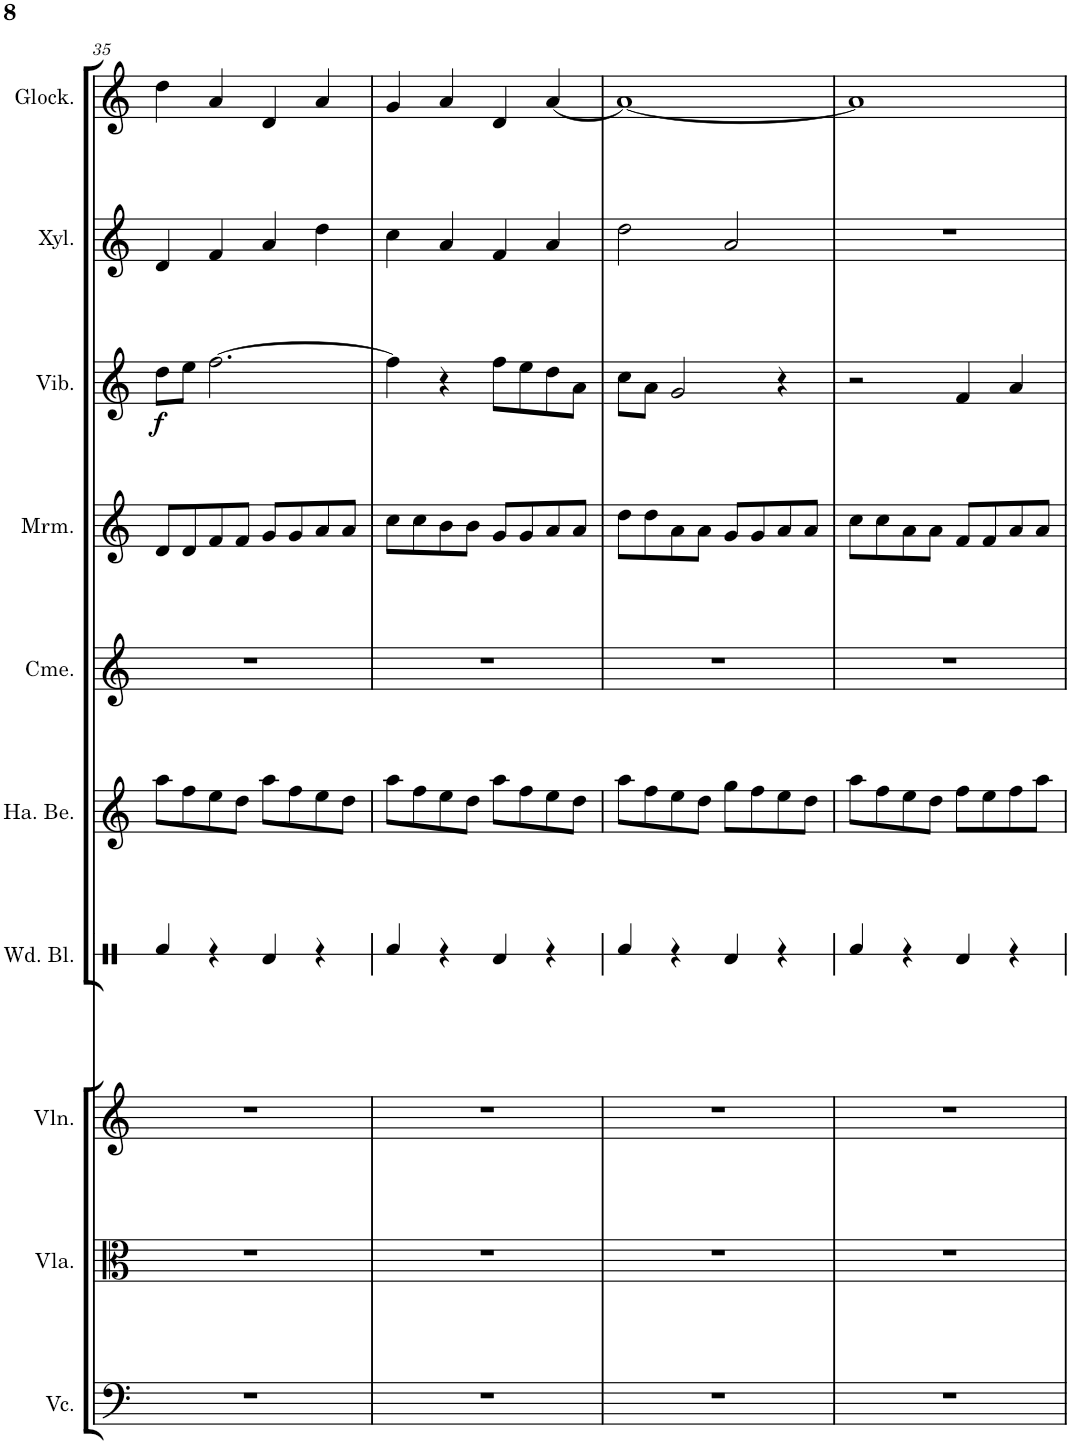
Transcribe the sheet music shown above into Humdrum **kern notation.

**kern	**kern	**kern	**kern	**kern	**kern	**kern	**kern	**dynam	**kern	**kern
*part10	*part9	*part8	*part7	*part6	*part5	*part4	*part3	*part3	*part2	*part1
*staff10	*staff9	*staff8	*staff7	*staff6	*staff5	*staff4	*staff3	*staff3	*staff2	*staff1
*I"大提琴	*I"中提琴	*I"小提琴	*I"盒棒	*I"手摇铃	*I"管钟	*I"马林巴琴	*I"颤音琴	*	*I"木琴	*I"钟琴
!!LO:PB:g=z
*clefF4	*clefC3	*clefG2	*clefX	*clefG2	*clefG2	*clefG2	*clefG2	*	*clefG2	*clefG2
*	*	*	*	*Trd-7c-12	*	*	*	*	*Trd-7c-12	*Trd-14c-24
*k[]	*k[]	*k[]	*k[]	*k[]	*k[]	*k[]	*k[]	*	*k[]	*k[]
*M4/4	*M4/4	*M4/4	*M4/4	*M4/4	*M4/4	*M4/4	*M4/4	*	*M4/4	*M4/4
=35	=35	=35	=35	=35	=35	=35	=35	=35	=35	=35
!	!	!	!	!	!	!	!	!LO:DY:b	!	!
1r	1r	1r	4Rf/	8aa\L	1r	8d/L	8dd\L	f	4d/	4dd\
.	.	.	.	8ff\	.	8d/	8ee\J	.	.	.
.	.	.	4r	8ee\	.	8f/	[2.ff\	.	4f/	4a/
.	.	.	.	8dd\J	.	8f/J	.	.	.	.
.	.	.	4Rd/	8aa\L	.	8g/L	.	.	4a/	4d/
.	.	.	.	8ff\	.	8g/	.	.	.	.
.	.	.	4r	8ee\	.	8a/	.	.	4dd\	4a/
.	.	.	.	8dd\J	.	8a/J	.	.	.	.
=36	=36	=36	=36	=36	=36	=36	=36	=36	=36	=36
1r	1r	1r	4Rf/	8aa\L	1r	8cc\L	4ff\]	.	4cc\	4g/
.	.	.	.	8ff\	.	8cc\	.	.	.	.
.	.	.	4r	8ee\	.	8b\	4r	.	4a/	4a/
.	.	.	.	8dd\J	.	8b\J	.	.	.	.
.	.	.	4Rd/	8aa\L	.	8g/L	8ff\L	.	4f/	4d/
.	.	.	.	8ff\	.	8g/	8ee\	.	.	.
.	.	.	4r	8ee\	.	8a/	8dd\	.	4a/	[4a/
.	.	.	.	8dd\J	.	8a/J	8a\J	.	.	.
=37	=37	=37	=37	=37	=37	=37	=37	=37	=37	=37
1r	1r	1r	4Rf/	8aa\L	1r	8dd\L	8cc\L	.	2dd\	1a_
.	.	.	.	8ff\	.	8dd\	8a\J	.	.	.
.	.	.	4r	8ee\	.	8a\	2g/	.	.	.
.	.	.	.	8dd\J	.	8a\J	.	.	.	.
.	.	.	4Rd/	8gg\L	.	8g/L	.	.	2a/	.
.	.	.	.	8ff\	.	8g/	.	.	.	.
.	.	.	4r	8ee\	.	8a/	4r	.	.	.
.	.	.	.	8dd\J	.	8a/J	.	.	.	.
=38	=38	=38	=38	=38	=38	=38	=38	=38	=38	=38
1r	1r	1r	4Rf/	8aa\L	1r	8cc\L	2r	.	1r	1a]
.	.	.	.	8ff\	.	8cc\	.	.	.	.
.	.	.	4r	8ee\	.	8a\	.	.	.	.
.	.	.	.	8dd\J	.	8a\J	.	.	.	.
.	.	.	4Rd/	8ff\L	.	8f/L	4f/	.	.	.
.	.	.	.	8ee\	.	8f/	.	.	.	.
.	.	.	4r	8ff\	.	8a/	4a/	.	.	.
.	.	.	.	8aa\J	.	8a/J	.	.	.	.
=	=	=	=	=	=	=	=	=	=	=
*-	*-	*-	*-	*-	*-	*-	*-	*-	*-	*-
